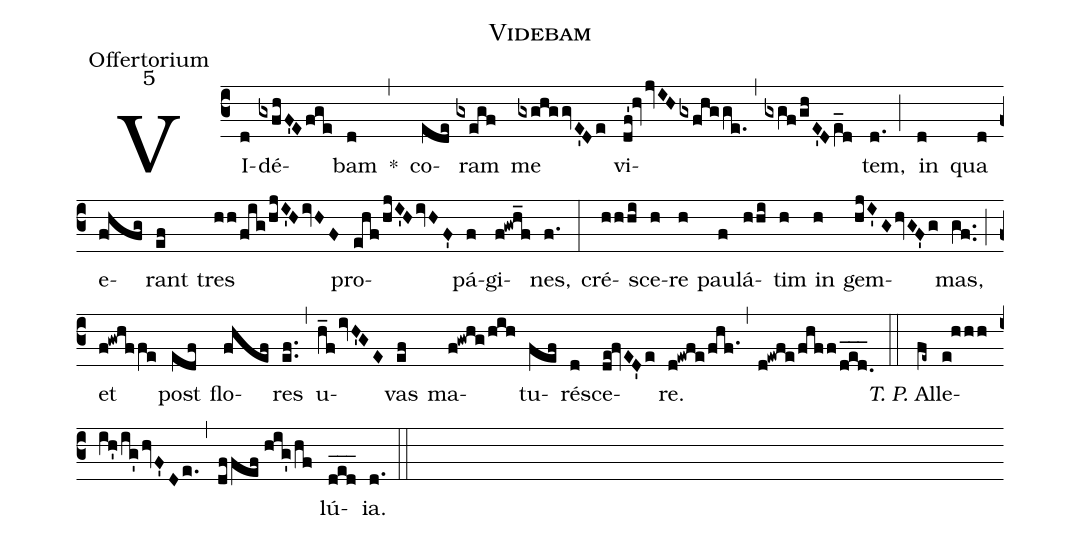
name: Videbam;
office-part: Offertorium;
mode: 5;
%%
(c3) VI(d)dé(gxfhF'Efge)bam(d) *(,) co(ede)ram(gxegf) me(gxghggvE'De) vi(df'!hvjvIHgxfhgge.)(,)(gxgf/ghE'De_[ll:1]d)tem,(d.) (;) in(d) qua(d) e(f!hfg)rant(ef) tres(hh/fig/hjI'HivHF) pro(ehf/hjI'HivHF')pá(f)gi(f!gwh_f)nes,(f.) (:)
cré(hhhi)sce(h)re(h) pau(f)lá(hhi)tim(h) in(h) gem(hjI'GhvGF'g)mas,(gf..) (;) et(f!gwhffe) post(edf) flo(fhef)res(ef..) (,) u(h_fivH'GE)vas(ef) ma(f!gwhg/hih)tu(fef)ré(d)sce(de!fvED'e)re.(d!ewfe/fhf.1) (,) (d!ewfe/fhff/d_e_d._) (::)
<i>T. P.</i> Al(fe~)le(e!hhh/ih'/ig'hvF'De.)(,)(dffef//hig'/hf)lú(d_e_d_)ia.(d.) (::)
